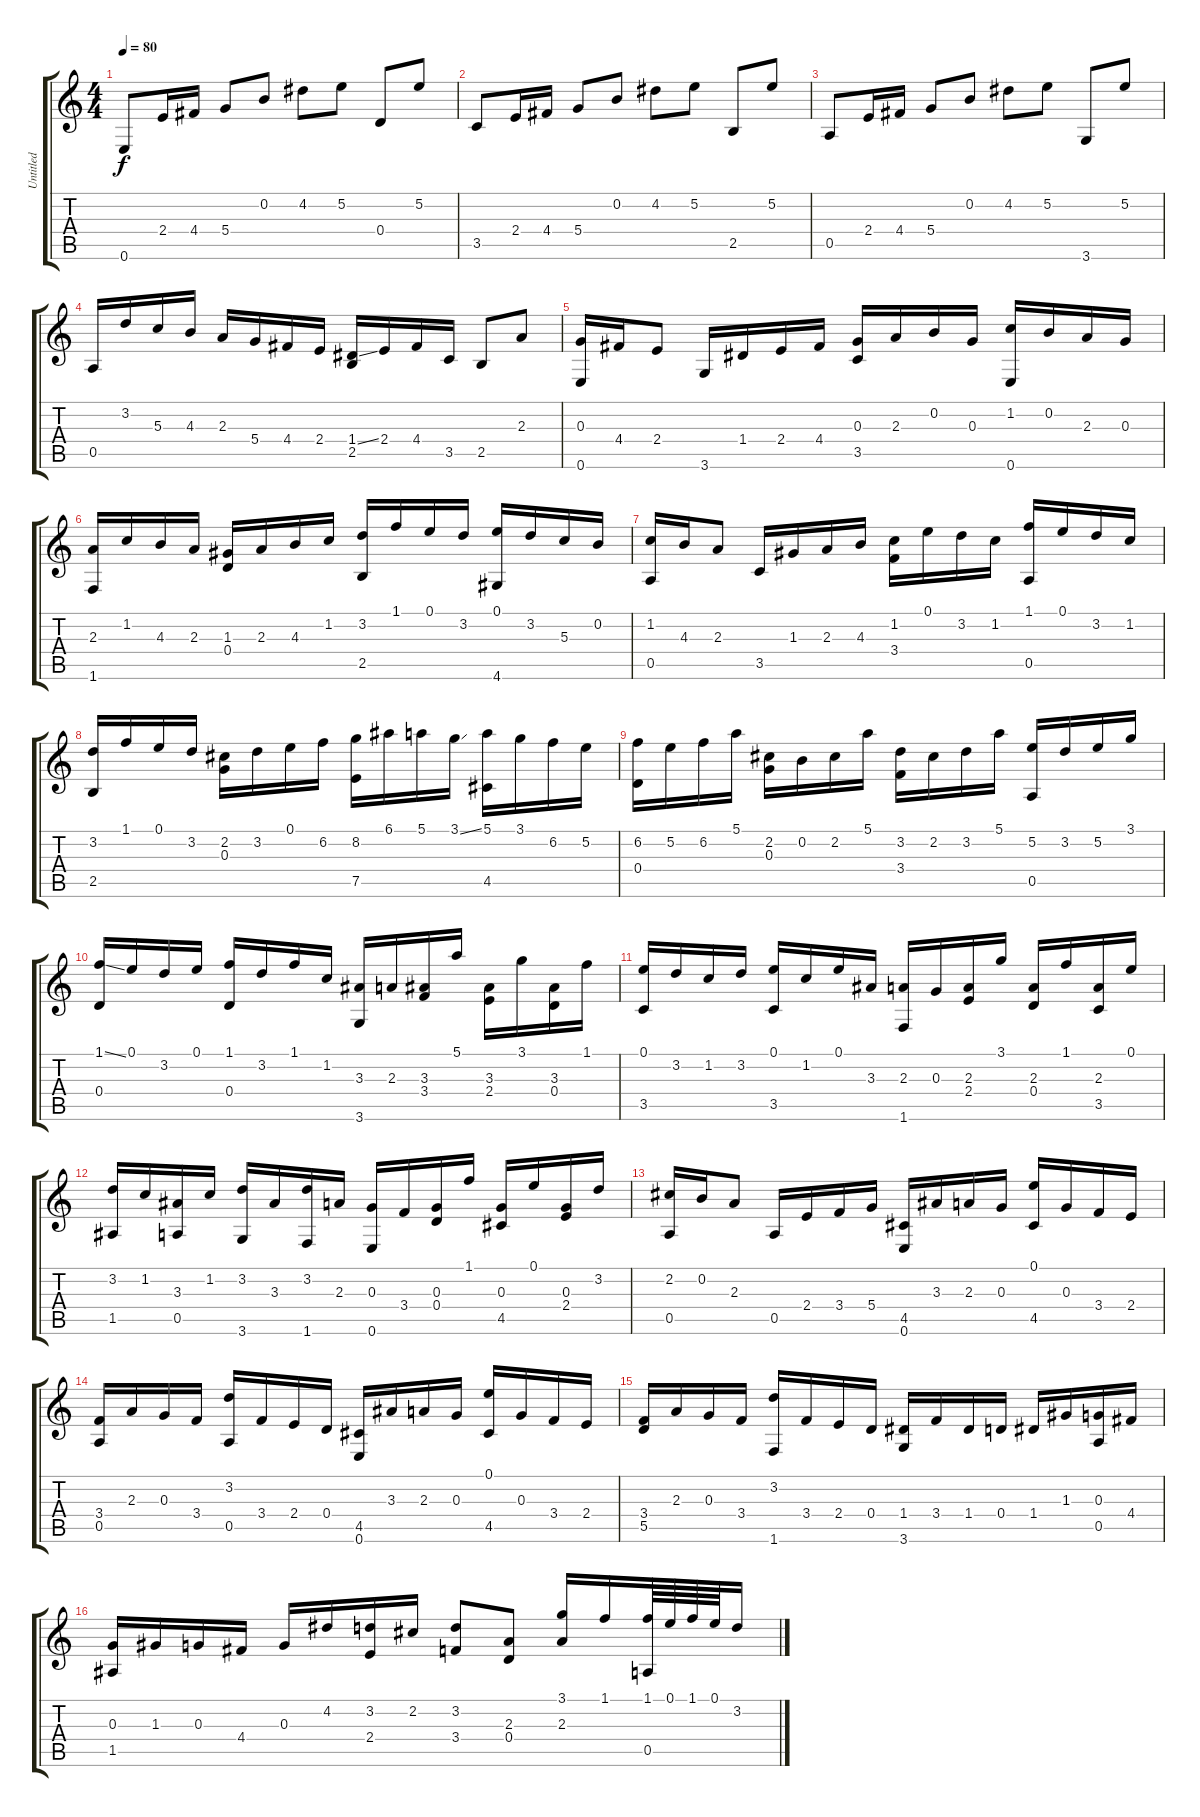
\track ("Untitled" "Untitled") {instrument acousticguitarnylon}
\staff {score tabs}
\tuning (E4 B3 G3 D3 A2 E2) {hide}
\ts (4 4)
\tempo 80
\clef g2
\ks c
0.6.8{dy f} 2.4.16 4.4.16 5.4.8 0.2.8 4.2.8 5.2.8 0.4.8 5.2.8 |
3.5.8 2.4.16 4.4.16 5.4.8 0.2.8 4.2.8 5.2.8 2.5.8 5.2.8 |
0.5.8 2.4.16 4.4.16 5.4.8 0.2.8 4.2.8 5.2.8 3.6.8 5.2.8 |
0.5.16 3.2.16 5.3.16 4.3.16 2.3.16 5.4.16 4.4.16 2.4.16 (1.4{ss} 2.5).16 2.4.16 4.4.16 3.5.16 2.5.8 2.3.8 |
(0.3 0.6).16 4.4.16 2.4.8 3.6.16 1.4.16 2.4.16 4.4.16 (0.3 3.5).16 2.3.16 0.2.16 0.3.16 (1.2 0.6).16 0.2.16 2.3.16 0.3.16 |
(2.3 1.6).16 1.2.16 4.3.16 2.3.16 (1.3 0.4).16 2.3.16 4.3.16 1.2.16 (3.2 2.5).16 1.1.16 0.1.16 3.2.16 (0.1 4.6).16 3.2.16 5.3.16 0.2.16 |
(1.2 0.5).16 4.3.16 2.3.8 3.5.16 1.3.16 2.3.16 4.3.16 (1.2 3.4).16 0.1.16 3.2.16 1.2.16 (1.1 0.5).16 0.1.16 3.2.16 1.2.16 |
(3.2 2.5).16 1.1.16 0.1.16 3.2.16 (2.2 0.3).16 3.2.16 0.1.16 6.2.16 (8.2 7.5).16 6.1.16 5.1.16 3.1{ss}.16 (5.1 4.5).16 3.1.16 6.2.16 5.2.16 |
(6.2 0.4).16 5.2.16 6.2.16 5.1.16 (2.2 0.3).16 0.2.16 2.2.16 5.1.16 (3.2 3.4).16 2.2.16 3.2.16 5.1.16 (5.2 0.5).16 3.2.16 5.2.16 3.1.16 |
(1.1{ss} 0.4).16 0.1.16 3.2.16 0.1.16 (1.1 0.4).16 3.2.16 1.1.16 1.2.16 (3.3 3.6).16 2.3.16 (3.3 3.4).16 5.1.16 (3.3 2.4).16 3.1.16 (3.3 0.4).16 1.1.16 |
(0.1 3.5).16 3.2.16 1.2.16 3.2.16 (0.1 3.5).16 1.2.16 0.1.16 3.3.16 (2.3 1.6).16 0.3.16 (2.3 2.4).16 3.1.16 (2.3 0.4).16 1.1.16 (2.3 3.5).16 0.1.16 |
(3.2 1.5).16 1.2.16 (3.3 0.5).16 1.2.16 (3.2 3.6).16 3.3.16 (3.2 1.6).16 2.3.16 (0.3 0.6).16 3.4.16 (0.3 0.4).16 1.1.16 (0.3 4.5).16 0.1.16 (0.3 2.4).16 3.2.16 |
(2.2 0.5).16 0.2.16 2.3.8 0.5.16 2.4.16 3.4.16 5.4.16 (4.5 0.6).16 3.3.16 2.3.16 0.3.16 (0.1 4.5).16 0.3.16 3.4.16 2.4.16 |
(3.4 0.5).16 2.3.16 0.3.16 3.4.16 (3.2 0.5).16 3.4.16 2.4.16 0.4.16 (4.5 0.6).16 3.3.16 2.3.16 0.3.16 (0.1 4.5).16 0.3.16 3.4.16 2.4.16 |
(3.4 5.5).16 2.3.16 0.3.16 3.4.16 (3.2 1.6).16 3.4.16 2.4.16 0.4.16 (1.4 3.6).16 3.4.16 1.4.16 0.4.16 1.4.16 1.3.16 (0.3 0.5).16 4.4.16 |
(0.3 1.5).16 1.3.16 0.3.16 4.4.16 0.3.16 4.2.16 (3.2 2.4).16 2.2.16 (3.2 3.4).8 (2.3 0.4).8 (3.1 2.3).16 1.1.16 (1.1 0.5).64 0.1.64 1.1.64 0.1.64 3.2.16
